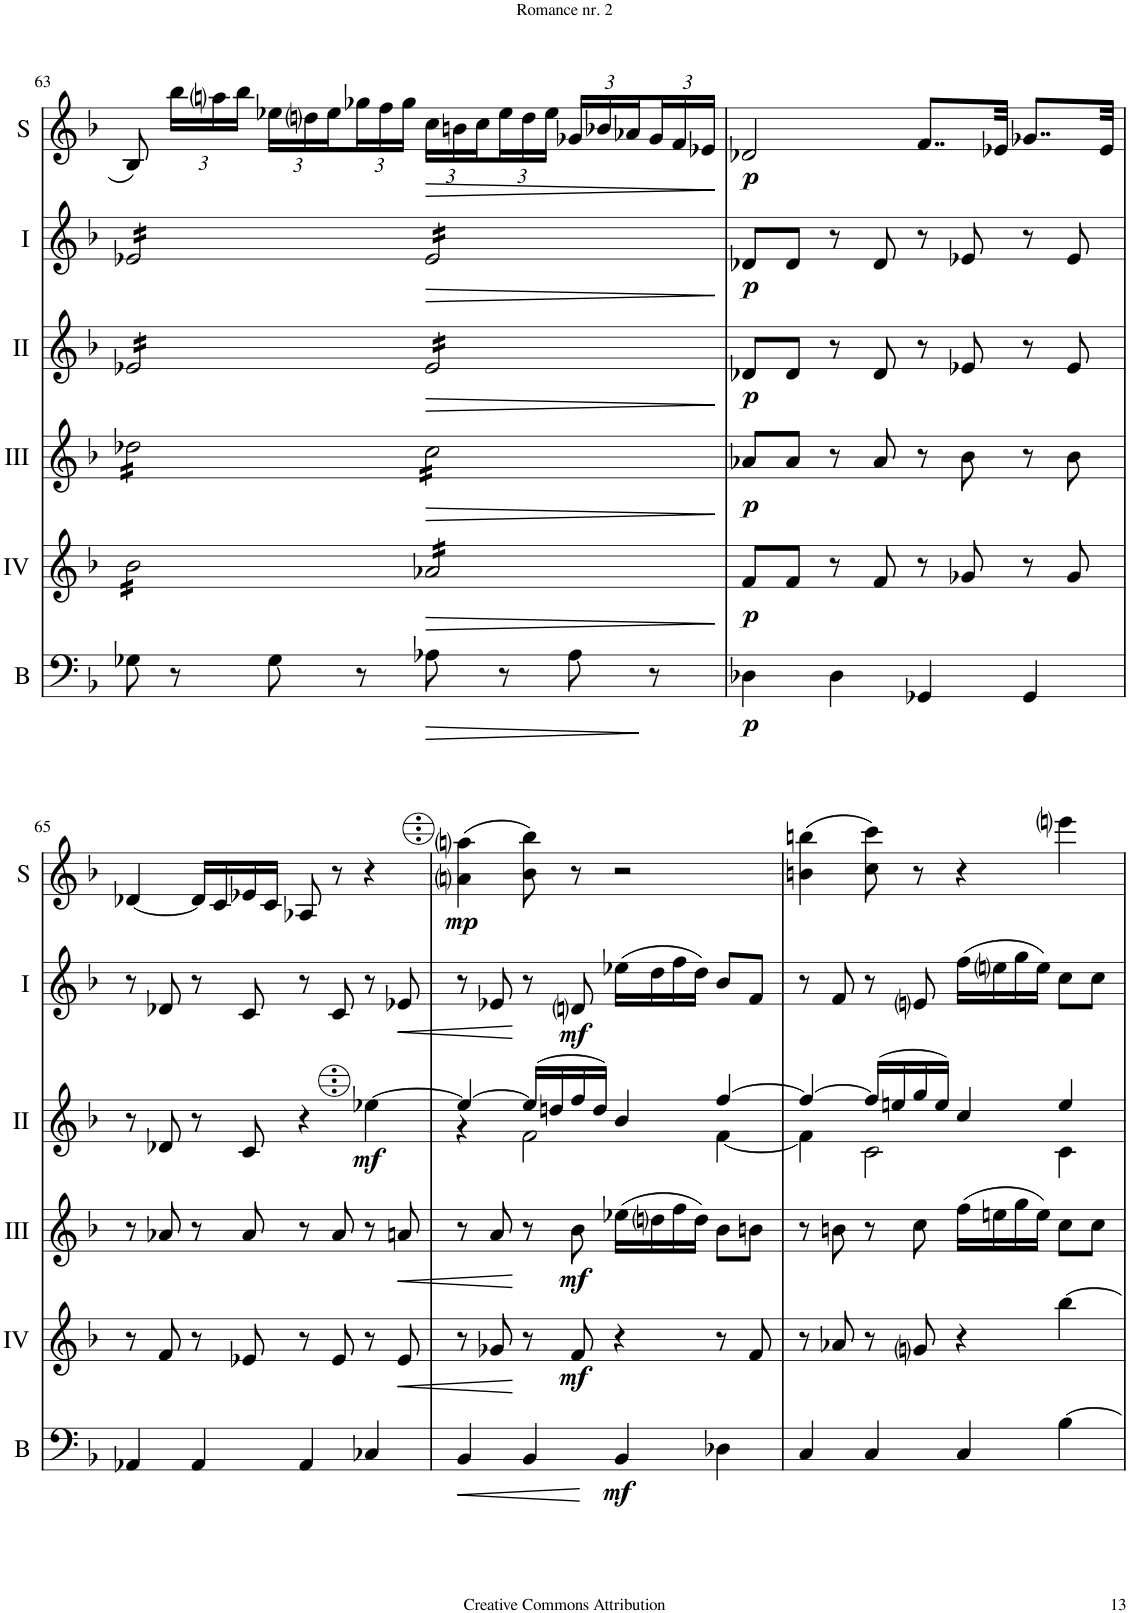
**kern	**dynam	**kern	**dynam	**kern	**dynam	**kern	**dynam	**kern	**dynam	**kern	**dynam
*part6	*part6	*part5	*part5	*part4	*part4	*part3	*part3	*part2	*part2	*part1	*part1
*staff6	*staff6	*staff5	*staff5	*staff4	*staff4	*staff3	*staff3	*staff2	*staff2	*staff1	*staff1
*I"Bass	*	*I"Acc. 4	*	*I"Acc. 3	*	*I"Acc. 2	*	*I"Acc. 1	*	*I"Solo	*
*I'B	*	*	*	*	*	*	*	*	*	*I'S	*
!!LO:PB:g=z
*clefF4	*	*clefG2	*	*clefG2	*	*clefG2	*	*clefG2	*	*clefG2	*
*Trd7c12	*	*Trd7c12	*	*Trd7c12	*	*	*	*	*	*	*
*k[b-]	*	*k[b-]	*	*k[b-]	*	*k[b-]	*	*k[b-]	*	*k[b-]	*
*M4/4	*	*M4/4	*	*M4/4	*	*M4/4	*	*M4/4	*	*M4/4	*
*met(c)	*	*met(c)	*	*met(c)	*	*met(c)	*	*met(c)	*	*met(c)	*
=63	=63	=63	=63	=63	=63	=63	=63	=63	=63	=63	=63
*	*	*tremolo	*	*	*	*	*	*	*	*	*
*	*	*	*	*tremolo	*	*	*	*	*	*	*
*	*	*	*	*	*	*tremolo	*	*	*	*	*
*	*	*	*	*	*	*	*	*tremolo	*	*	*
8G-X\	.	16b-\LL	.	16dd-X\LL	.	16e-X/LL	.	16e-X/LL	.	8B-/	.
.	.	16b-\	.	16dd-X\	.	16e-X/	.	16e-X/	.	.	.
*	*	*	*	*	*	*	*	*	*	*Xbrackettup	*
8r	.	16b-\	.	16dd-X\	.	16e-X/	.	16e-X/	.	24bb-\LL	.
.	.	.	.	.	.	.	.	.	.	24aani\	.
.	.	16b-\	.	16dd-X\	.	16e-X/	.	16e-X/	.	.	.
.	.	.	.	.	.	.	.	.	.	24bb-\JJ	.
8G-\	.	16b-\	.	16dd-X\	.	16e-X/	.	16e-X/	.	24ee-X\LL	.
.	.	.	.	.	.	.	.	.	.	24ddni\	.
.	.	16b-\	.	16dd-X\	.	16e-X/	.	16e-X/	.	.	.
.	.	.	.	.	.	.	.	.	.	24ee-\	.
8r	.	16b-\	.	16dd-X\	.	16e-X/	.	16e-X/	.	24gg-X\	.
.	.	.	.	.	.	.	.	.	.	24ff\	.
.	.	16b-\JJ	.	16dd-X\JJ	.	16e-X/JJ	.	16e-X/JJ	.	.	.
.	.	.	.	.	.	.	.	.	.	24gg-\JJ	.
!	!LO:HP:b	!	!LO:HP:b	!	!LO:HP:b	!	!LO:HP:b	!	!LO:HP:b	!	!LO:HP:b
8A-X\	>	16a-X/LL	>	16cc\LL	>	16e-/LL	>	16e-/LL	>	24cc\LL	>
.	.	.	.	.	.	.	.	.	.	24bn\	.
.	.	16a-X/	.	16cc\	.	16e-/	.	16e-/	.	.	.
.	.	.	.	.	.	.	.	.	.	24cc\	.
8r	.	16a-X/	.	16cc\	.	16e-/	.	16e-/	.	24ee-\	.
.	.	.	.	.	.	.	.	.	.	24dd\	.
.	.	16a-X/	.	16cc\	.	16e-/	.	16e-/	.	.	.
.	.	.	.	.	.	.	.	.	.	24ee-\JJ	.
8A-\	.	16a-X/	.	16cc\	.	16e-/	.	16e-/	.	24g-X/LL	.
.	.	.	.	.	.	.	.	.	.	24b-X/	.
.	.	16a-X/	.	16cc\	.	16e-/	.	16e-/	.	.	.
.	.	.	.	.	.	.	.	.	.	24a-X/	.
8r	]	16a-X/	.	16cc\	.	16e-/	.	16e-/	.	24g-/	.
.	.	.	.	.	.	.	.	.	.	24f/	.
.	.	16a-X/JJ	.	16cc\JJ	.	16e-/JJ	.	16e-/JJ	.	.	.
*	*	*	*	*	*	*	*	*Xtremolo	*	*	*
*	*	*	*	*	*	*Xtremolo	*	*	*	*	*
*	*	*	*	*Xtremolo	*	*	*	*	*	*	*
*	*	*Xtremolo	*	*	*	*	*	*	*	*	*
.	.	.	.	.	.	.	.	.	.	24e-X/JJ	.
.	.	.	]	.	]	.	]	.	]	.	]
=64	=64	=64	=64	=64	=64	=64	=64	=64	=64	=64	=64
!	!LO:DY:b	!	!LO:DY:b	!	!LO:DY:b	!	!LO:DY:b	!	!LO:DY:b	!	!LO:DY:b
4D-X\	p	8f/L	p	8a-X/L	p	8d-X/L	p	8d-X/L	p	2d-X/	p
.	.	8f/J	.	8a-/J	.	8d-/J	.	8d-/J	.	.	.
4D-\	.	8r	.	8r	.	8r	.	8r	.	.	.
.	.	8f/	.	8a-/	.	8d-/	.	8d-/	.	.	.
4GG-X/	.	8r	.	8r	.	8r	.	8r	.	8..f/L	.
.	.	8g-X/	.	8b-\	.	8e-X/	.	8e-X/	.	.	.
.	.	.	.	.	.	.	.	.	.	32e-X/Jkk	.
4GG-/	.	8r	.	8r	.	8r	.	8r	.	8..g-X/L	.
.	.	8g-/	.	8b-\	.	8e-/	.	8e-/	.	.	.
.	.	.	.	.	.	.	.	.	.	32e-/Jkk	.
!!LO:LB:g=z
=65	=65	=65	=65	=65	=65	=65	=65	=65	=65	=65	=65
4AA-X/	.	8r	.	8r	.	8r	.	8r	.	[4d-X/	.
.	.	8f/	.	8a-X/	.	8d-X/	.	8d-X/	.	.	.
4AA-/	.	8r	.	8r	.	8r	.	8r	.	16d-/LL]	.
.	.	.	.	.	.	.	.	.	.	16c/	.
.	.	8e-X/	.	8a-/	.	8c/	.	8c/	.	16e-X/	.
.	.	.	.	.	.	.	.	.	.	16c/JJ	.
4AA-/	.	8r	.	8r	.	4r	.	8r	.	8A-X/	.
.	.	8e-/	.	8a-/	.	.	.	8c/	.	8r	.
!	!	!	!	!	!	!	!LO:DY:b	!	!	!	!
4C-X/	.	8r	.	8r	.	[4e-X\	mf	8r	.	4r	.
!	!	!	!LO:HP:b	!	!LO:HP:b	!	!	!	!LO:HP:b	!	!
.	.	8e-/	<	8an/	<	.	.	8e-X/	<	.	.
=66	=66	=66	=66	=66	=66	=66	=66	=66	=66	=66	=66
!	!LO:HP:b	!	!	!	!	!	!	!	!	!	!LO:DY:b
*	*	*	*	*	*	*^	*	*	*	*	*
4BB-/	<	8r	.	8r	.	4e-/_	4r	.	8r	.	(4Ani\ 4ani\	mp
.	.	8g-X/	.	8a/	.	.	.	.	8e-X/	.	.	.
4BB-/	.	8r	[	8r	[	(16e-/LL]	2F\	.	8r	[	8B-\ 8b-\)	.
.	.	.	.	.	.	16dn/	.	.	.	.	.	.
!	!	!	!LO:DY:b	!	!LO:DY:b	!	!	!	!	!LO:DY:b	!	!
.	.	8f/	mf	8b-\	mf	16f/	.	.	8dni/	mf	8r	.
.	.	.	.	.	.	16d/JJ)	.	.	.	.	.	.
!	!LO:DY:n=1:b	!	!	!	!	!	!	!	!	!	!	!
4BB-/	[ mf	4r	.	(16ee-X\LL	.	4B-/	.	.	(16ee-X\LL	.	2r	.
.	.	.	.	16ddni\	.	.	.	.	16dd\	.	.	.
.	.	.	.	16ff\	.	.	.	.	16ff\	.	.	.
.	.	.	.	16dd\JJ)	.	.	.	.	16dd\JJ)	.	.	.
4D-X\	.	8r	.	8b-\L	.	[4f/	[4F\	.	8b-/L	.	.	.
.	.	8f/	.	8bn\J	.	.	.	.	8f/J	.	.	.
=67	=67	=67	=67	=67	=67	=67	=67	=67	=67	=67	=67	=67
4C/	.	8r	.	8r	.	4f/_	4F\]	.	8r	.	(4Bn\ 4bn\	.
.	.	8a-X/	.	8bn\	.	.	.	.	8f/	.	.	.
4C/	.	8r	.	8r	.	(16f/LL]	2C\	.	8r	.	8c\ 8cc\)	.
.	.	.	.	.	.	16en/	.	.	.	.	.	.
.	.	8gni/	.	8cc\	.	16g/	.	.	8eni/	.	8r	.
.	.	.	.	.	.	16e/JJ)	.	.	.	.	.	.
4C/	.	4r	.	(16ff\LL	.	4c/	.	.	(16ff\LL	.	4r	.
.	.	.	.	16een\	.	.	.	.	16eeni\	.	.	.
.	.	.	.	16gg\	.	.	.	.	16gg\	.	.	.
.	.	.	.	16ee\JJ)	.	.	.	.	16ee\JJ)	.	.	.
[4B-\	.	[4bb-\	.	8cc\L	.	4e/	4C\	.	8cc\L	.	4eeni\	.
.	.	.	.	8cc\J	.	.	.	.	8cc\J	.	.	.
*	*	*	*	*	*	*v	*v	*	*	*	*	*
=	=	=	=	=	=	=	=	=	=	=	=
*-	*-	*-	*-	*-	*-	*-	*-	*-	*-	*-	*-
